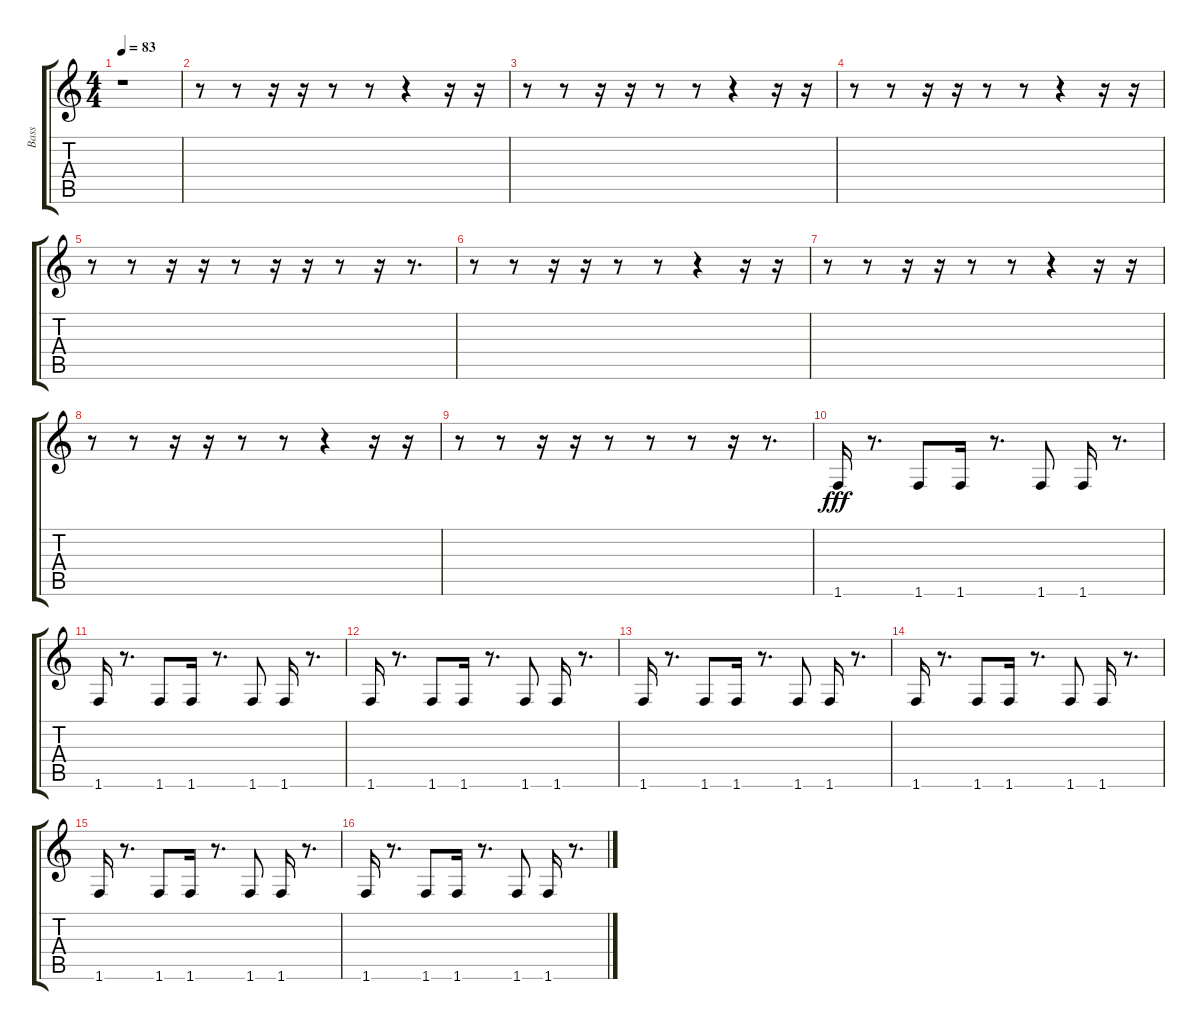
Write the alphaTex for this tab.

\track ("Bass" "Bass") {instrument electricbasspick}
\staff {score tabs}
\tuning (E4 B3 G3 D3 A2 E2) {hide}
\ts (4 4)
\tempo 83
\clef g2
\ks c
r.1{dy fff} |
r.8 r.8 r.16 r.16 r.8 r.8 r.4 r.16 r.16 |
r.8 r.8 r.16 r.16 r.8 r.8 r.4 r.16 r.16 |
r.8 r.8 r.16 r.16 r.8 r.8 r.4 r.16 r.16 |
r.8 r.8 r.16 r.16 r.8 r.16 r.16 r.8 r.16 r.8{d} |
r.8 r.8 r.16 r.16 r.8 r.8 r.4 r.16 r.16 |
r.8 r.8 r.16 r.16 r.8 r.8 r.4 r.16 r.16 |
r.8 r.8 r.16 r.16 r.8 r.8 r.4 r.16 r.16 |
r.8 r.8 r.16 r.16 r.8 r.8 r.8 r.16 r.8{d} |
1.6.16 r.8{d} 1.6.8 1.6.16 r.8{d} 1.6.8 1.6.16 r.8{d} |
1.6.16 r.8{d} 1.6.8 1.6.16 r.8{d} 1.6.8 1.6.16 r.8{d} |
1.6.16 r.8{d} 1.6.8 1.6.16 r.8{d} 1.6.8 1.6.16 r.8{d} |
1.6.16 r.8{d} 1.6.8 1.6.16 r.8{d} 1.6.8 1.6.16 r.8{d} |
1.6.16 r.8{d} 1.6.8 1.6.16 r.8{d} 1.6.8 1.6.16 r.8{d} |
1.6.16 r.8{d} 1.6.8 1.6.16 r.8{d} 1.6.8 1.6.16 r.8{d} |
1.6.16 r.8{d} 1.6.8 1.6.16 r.8{d} 1.6.8 1.6.16 r.8{d}
